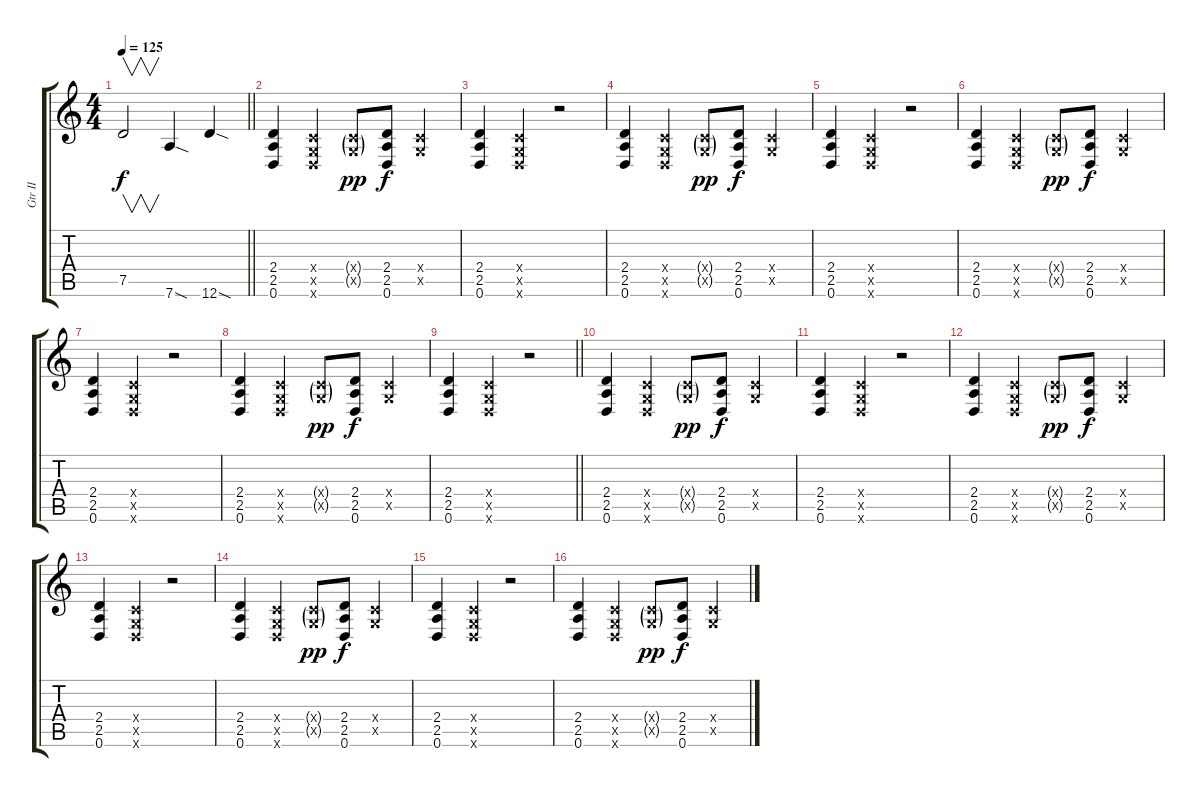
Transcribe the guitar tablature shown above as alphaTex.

\track ("Gtr II" "Gtr II") {instrument overdrivenguitar}
\staff {score tabs}
\tuning (D4 A3 F3 C3 G2 D2) {hide}
\ts (4 4)
\tempo 125
\clef g2
\barLineRight lightlight
\ks c
7.5.2{v dy f} 7.6{sod}.4 12.6{sod}.4 |
(2.4 2.5 0.6).4{volume 12} (0.4{x} 0.5{x} 0.6{x}).4 (0.4{g x} 0.5{g x}).8{dy pp} (2.4 2.5 0.6).8{dy f} (0.4{x} 0.5{x}).4 |
(2.4 2.5 0.6).4 (0.4{x} 0.5{x} 0.6{x}).4 r.2 |
(2.4 2.5 0.6).4 (0.4{x} 0.5{x} 0.6{x}).4 (0.4{g x} 0.5{g x}).8{dy pp} (2.4 2.5 0.6).8{dy f} (0.4{x} 0.5{x}).4 |
(2.4 2.5 0.6).4 (0.4{x} 0.5{x} 0.6{x}).4 r.2 |
(2.4 2.5 0.6).4 (0.4{x} 0.5{x} 0.6{x}).4 (0.4{g x} 0.5{g x}).8{dy pp} (2.4 2.5 0.6).8{dy f} (0.4{x} 0.5{x}).4 |
(2.4 2.5 0.6).4 (0.4{x} 0.5{x} 0.6{x}).4 r.2 |
(2.4 2.5 0.6).4 (0.4{x} 0.5{x} 0.6{x}).4 (0.4{g x} 0.5{g x}).8{dy pp} (2.4 2.5 0.6).8{dy f} (0.4{x} 0.5{x}).4 |
\barLineRight lightlight
(2.4 2.5 0.6).4 (0.4{x} 0.5{x} 0.6{x}).4 r.2 |
(2.4 2.5 0.6).4 (0.4{x} 0.5{x} 0.6{x}).4 (0.4{g x} 0.5{g x}).8{dy pp} (2.4 2.5 0.6).8{dy f} (0.4{x} 0.5{x}).4 |
(2.4 2.5 0.6).4 (0.4{x} 0.5{x} 0.6{x}).4 r.2 |
(2.4 2.5 0.6).4 (0.4{x} 0.5{x} 0.6{x}).4 (0.4{g x} 0.5{g x}).8{dy pp} (2.4 2.5 0.6).8{dy f} (0.4{x} 0.5{x}).4 |
(2.4 2.5 0.6).4 (0.4{x} 0.5{x} 0.6{x}).4 r.2 |
(2.4 2.5 0.6).4 (0.4{x} 0.5{x} 0.6{x}).4 (0.4{g x} 0.5{g x}).8{dy pp} (2.4 2.5 0.6).8{dy f} (0.4{x} 0.5{x}).4 |
(2.4 2.5 0.6).4 (0.4{x} 0.5{x} 0.6{x}).4 r.2 |
(2.4 2.5 0.6).4 (0.4{x} 0.5{x} 0.6{x}).4 (0.4{g x} 0.5{g x}).8{dy pp} (2.4 2.5 0.6).8{dy f} (0.4{x} 0.5{x}).4
